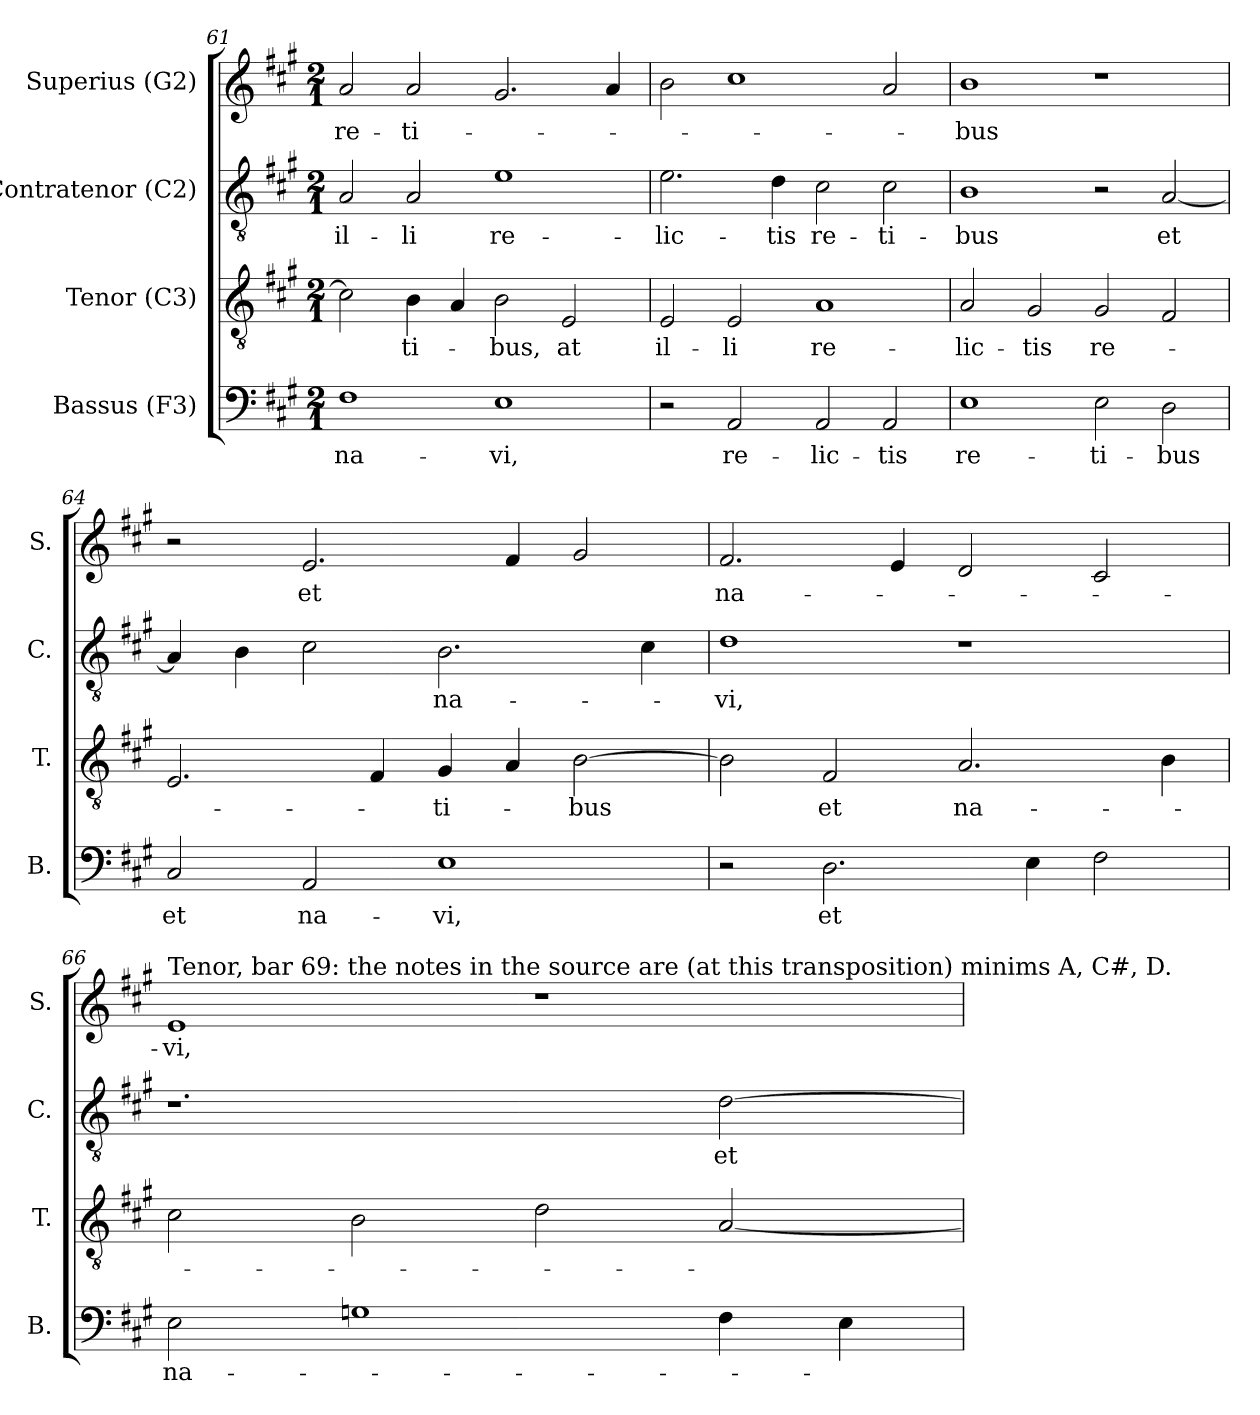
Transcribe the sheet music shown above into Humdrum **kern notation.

**kern	**text	**kern	**text	**kern	**text	**kern	**text
*part4	*part4	*part3	*part3	*part2	*part2	*part1	*part1
*staff4	*staff4	*staff3	*staff3	*staff2	*staff2	*staff1	*staff1
*I"Bassus (F3)	*	*I"Tenor (C3)	*	*I"Contratenor (C2)	*	*I"Superius (G2)	*
*I'B.	*	*I'T.	*	*I'C.	*	*I'S.	*
*clefF4	*	*clefGv2	*	*clefGv2	*	*clefG2	*
*	*	*ITrd7c12	*	*ITrd7c12	*	*	*
*k[f#c#g#]	*	*k[f#c#g#]	*	*k[f#c#g#]	*	*k[f#c#g#]	*
*A:	*	*A:	*	*A:	*	*A:	*
*M2/1	*	*M2/1	*	*M2/1	*	*M2/1	*
=61	=61	=61	=61	=61	=61	=61	=61
!	!LO:LY:b:color=#000000	!	!	!	!	!	!
!	!	!	!	!	!LO:LY:b:color=#000000	!	!
!	!	!	!	!	!	!	!LO:LY:b:color=#000000
1F#i	na-	2C#i\]	.	2AAi/	il-	2ai/	re-
!	!	!	!LO:LY:b:color=#000000	!	!	!	!
!	!	!	!	!	!LO:LY:b:color=#000000	!	!
!	!	!	!	!	!	!	!LO:LY:b:color=#000000
.	.	4BBi\	-ti-	2AAi/	-li	2ai/	-ti-
.	.	4AAi/	.	.	.	.	.
!	!LO:LY:b:color=#000000	!	!	!	!	!	!
!	!	!	!LO:LY:b:color=#000000	!	!	!	!
!	!	!	!	!	!LO:LY:b:color=#000000	!	!
1Ei	-vi,	2BBi\	-bus,	1Ei	re-	2.g#i/	.
!	!	!	!LO:LY:b:color=#000000	!	!	!	!
.	.	2EEi/	at	.	.	.	.
.	.	.	.	.	.	4ai/	.
=62	=62	=62	=62	=62	=62	=62	=62
!	!	!	!LO:LY:b:color=#000000	!	!	!	!
!	!	!	!	!	!LO:LY:b:color=#000000	!	!
2r	.	2EEi/	il-	2.Ei\	-lic-	2bi\	.
!	!LO:LY:b:color=#000000	!	!	!	!	!	!
!	!	!	!LO:LY:b:color=#000000	!	!	!	!
2AAi/	re-	2EEi/	-li	.	.	1cc#i	.
!	!	!	!	!	!LO:LY:b:color=#000000	!	!
.	.	.	.	4Di\	-tis	.	.
!	!LO:LY:b:color=#000000	!	!	!	!	!	!
!	!	!	!LO:LY:b:color=#000000	!	!	!	!
!	!	!	!	!	!LO:LY:b:color=#000000	!	!
2AAi/	-lic-	1AAi	re-	2C#i\	re-	.	.
!	!LO:LY:b:color=#000000	!	!	!	!	!	!
!	!	!	!	!	!LO:LY:b:color=#000000	!	!
2AAi/	-tis	.	.	2C#i\	-ti-	2ai/	.
=63	=63	=63	=63	=63	=63	=63	=63
!	!LO:LY:b:color=#000000	!	!	!	!	!	!
!	!	!	!LO:LY:b:color=#000000	!	!	!	!
!	!	!	!	!	!LO:LY:b:color=#000000	!	!
!	!	!	!	!	!	!	!LO:LY:b:color=#000000
1Ei	re-	2AAi/	-lic-	1BBi	-bus	1bi	-bus
!	!	!	!LO:LY:b:color=#000000	!	!	!	!
.	.	2GG#i/	-tis	.	.	.	.
!	!LO:LY:b:color=#000000	!	!	!	!	!	!
!	!	!	!LO:LY:b:color=#000000	!	!	!	!
2Ei\	-ti-	2GG#i/	re-	2r	.	1r	.
!	!LO:LY:b:color=#000000	!	!	!	!	!	!
!	!	!	!	!	!LO:LY:b:color=#000000	!	!
2Di\	-bus	2FF#i/	.	[2AAi/	et	.	.
=64	=64	=64	=64	=64	=64	=64	=64
!	!LO:LY:b:color=#000000	!	!	!	!	!	!
2C#i/	et	2.EEi/	.	4AAi/]	.	2r	.
.	.	.	.	4BBi\	.	.	.
!	!LO:LY:b:color=#000000	!	!	!	!	!	!
!	!	!	!	!	!	!	!LO:LY:b:color=#000000
2AAi/	na-	.	.	2C#i\	.	2.ei/	et
.	.	4FF#i/	.	.	.	.	.
!	!LO:LY:b:color=#000000	!	!	!	!	!	!
!	!	!	!LO:LY:b:color=#000000	!	!	!	!
!	!	!	!	!	!LO:LY:b:color=#000000	!	!
1Ei	-vi,	4GG#i/	-ti-	2.BBi\	na-	.	.
.	.	4AAi/	.	.	.	4f#i/	.
!	!	!	!LO:LY:b:color=#000000	!	!	!	!
.	.	[2BBi\	-bus	.	.	2g#i/	.
.	.	.	.	4C#i\	.	.	.
!!LO:LB:g=z
=65	=65	=65	=65	=65	=65	=65	=65
!	!	!	!	!	!LO:LY:b:color=#000000	!	!
!	!	!	!	!	!	!	!LO:LY:b:color=#000000
2r	.	2BBi\]	.	1Di	-vi,	2.f#i/	na-
!	!LO:LY:b:color=#000000	!	!	!	!	!	!
!	!	!	!LO:LY:b:color=#000000	!	!	!	!
2.Di\	et	2FF#i/	et	.	.	.	.
.	.	.	.	.	.	4ei/	.
!	!	!	!LO:LY:b:color=#000000	!	!	!	!
.	.	2.AAi/	na-	1r	.	2di/	.
4Ei\	.	.	.	.	.	.	.
2F#i\	.	.	.	.	.	2c#i/	.
.	.	4BBi\	.	.	.	.	.
=66	=66	=66	=66	=66	=66	=66	=66
!	!LO:LY:b:color=#000000	!	!	!	!	!	!
!	!	!	!	!	!	!LO:TX:a:t=Tenor, bar 69&colon; the notes in the source are (at this transposition) minims A, C#, D.	!
!	!	!	!	!	!	!	!LO:LY:b:color=#000000
2Ei\	na-	2C#i\	.	1.r	.	1ei	-vi,
1Gi	.	2BBi\	.	.	.	.	.
.	.	2Di\	.	.	.	1r	.
!	!	!	!	!	!LO:LY:b:color=#000000	!	!
4F#i\	.	[2AAi/	.	[2Di\	et	.	.
4Ei\	.	.	.	.	.	.	.
=	=	=	=	=	=	=	=
*-	*-	*-	*-	*-	*-	*-	*-
